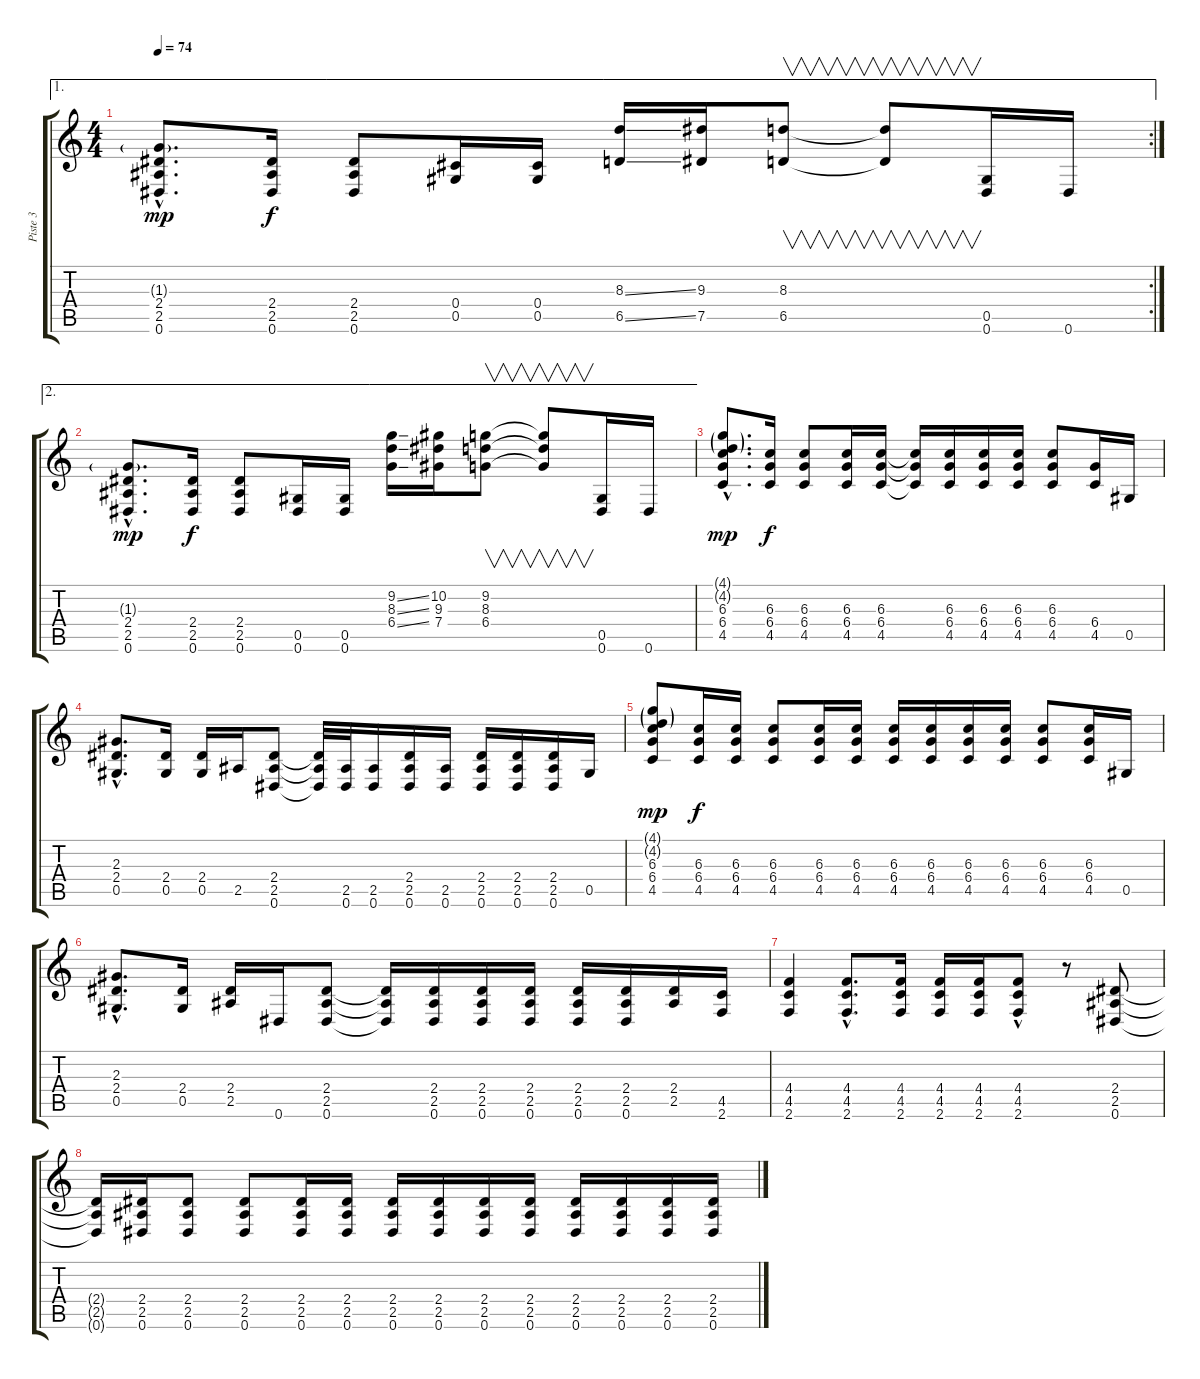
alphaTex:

\track ("Piste 3" "Piste 3") {instrument distortionguitar}
\staff {score tabs}
\tuning (Eb4 Bb3 Gb3 Db3 Ab2 Eb2) {hide}
\ae 1
\rc 2
\ts (4 4)
\tempo 74
\clef g2
\ks c
(1.3{g hac} 2.4{hac} 2.5{hac} 0.6{hac}).8{d dy mp} (2.4 2.5 0.6).16{dy f} (2.4 2.5 0.6).8 (0.4 0.5).16 (0.4 0.5).16 (8.3{ss} 6.5{ss}).16 (9.3 7.5).16 (8.3 6.5).8{v} (8.3{t} 6.5{t}).8{v} (0.5 0.6).16 0.6.16 |
\ae 2
(1.3{g hac} 2.4{hac} 2.5{hac} 0.6{hac}).8{d dy mp} (2.4 2.5 0.6).16{dy f} (2.4 2.5 0.6).8 (0.5 0.6).16 (0.5 0.6).16 (9.2{ss} 8.3{ss} 6.4{ss}).16 (10.2 9.3 7.4).16 (9.2 8.3 6.4).8{v} (9.2{t} 8.3{t} 6.4{t}).8{v} (0.5 0.6).16 0.6.16 |
(4.1{g hac} 4.2{g hac} 6.3{hac} 6.4{hac} 4.5{hac}).8{d dy mp} (6.3 6.4 4.5).16{dy f} (6.3 6.4 4.5).8 (6.3 6.4 4.5).16 (6.3 6.4 4.5).16 (6.3{t} 6.4{t} 4.5{t}).16 (6.3 6.4 4.5).16 (6.3 6.4 4.5).16 (6.3 6.4 4.5).16 (6.3 6.4 4.5).8 (6.4 4.5).16 0.5.16 |
(2.3{hac} 2.4{hac} 0.5{hac}).8{d} (2.4 0.5).16 (2.4 0.5).16 2.5.16 (2.4 2.5 0.6).8 (2.4{t} 2.5{t} 0.6{t}).32 (2.5 0.6).32 (2.5 0.6).16 (2.4 2.5 0.6).16 (2.5 0.6).16 (2.4 2.5 0.6).16 (2.4 2.5 0.6).16 (2.4 2.5 0.6).16 0.5.16 |
(4.1{g} 4.2{g} 6.3 6.4 4.5).8{dy mp} (6.3 6.4 4.5).16{dy f} (6.3 6.4 4.5).16 (6.3 6.4 4.5).8 (6.3 6.4 4.5).16 (6.3 6.4 4.5).16 (6.3 6.4 4.5).16 (6.3 6.4 4.5).16 (6.3 6.4 4.5).16 (6.3 6.4 4.5).16 (6.3 6.4 4.5).8 (6.3 6.4 4.5).16 0.5.16 |
(2.3{hac} 2.4{hac} 0.5{hac}).8{d} (2.4 0.5).16 (2.4 2.5).16 0.6.16 (2.4 2.5 0.6).8 (2.4{t} 2.5{t} 0.6{t}).16 (2.4 2.5 0.6).16 (2.4 2.5 0.6).16 (2.4 2.5 0.6).16 (2.4 2.5 0.6).16 (2.4 2.5 0.6).16 (2.4 2.5).16 (4.5 2.6).16 |
(4.4 4.5 2.6).4 (4.4{hac} 4.5{hac} 2.6{hac}).8{d} (4.4 4.5 2.6).16 (4.4 4.5 2.6).16 (4.4 4.5 2.6).16 (4.4{hac} 4.5 2.6).8 r.8 (2.4 2.5 0.6).8 |
(2.4{t} 2.5{t} 0.6{t}).16 (2.4 2.5 0.6).16 (2.4 2.5 0.6).8 (2.4 2.5 0.6).8 (2.4 2.5 0.6).16 (2.4 2.5 0.6).16 (2.4 2.5 0.6).16 (2.4 2.5 0.6).16 (2.4 2.5 0.6).16 (2.4 2.5 0.6).16 (2.4 2.5 0.6).16 (2.4 2.5 0.6).16 (2.4 2.5 0.6).16 (2.4 2.5 0.6).16
